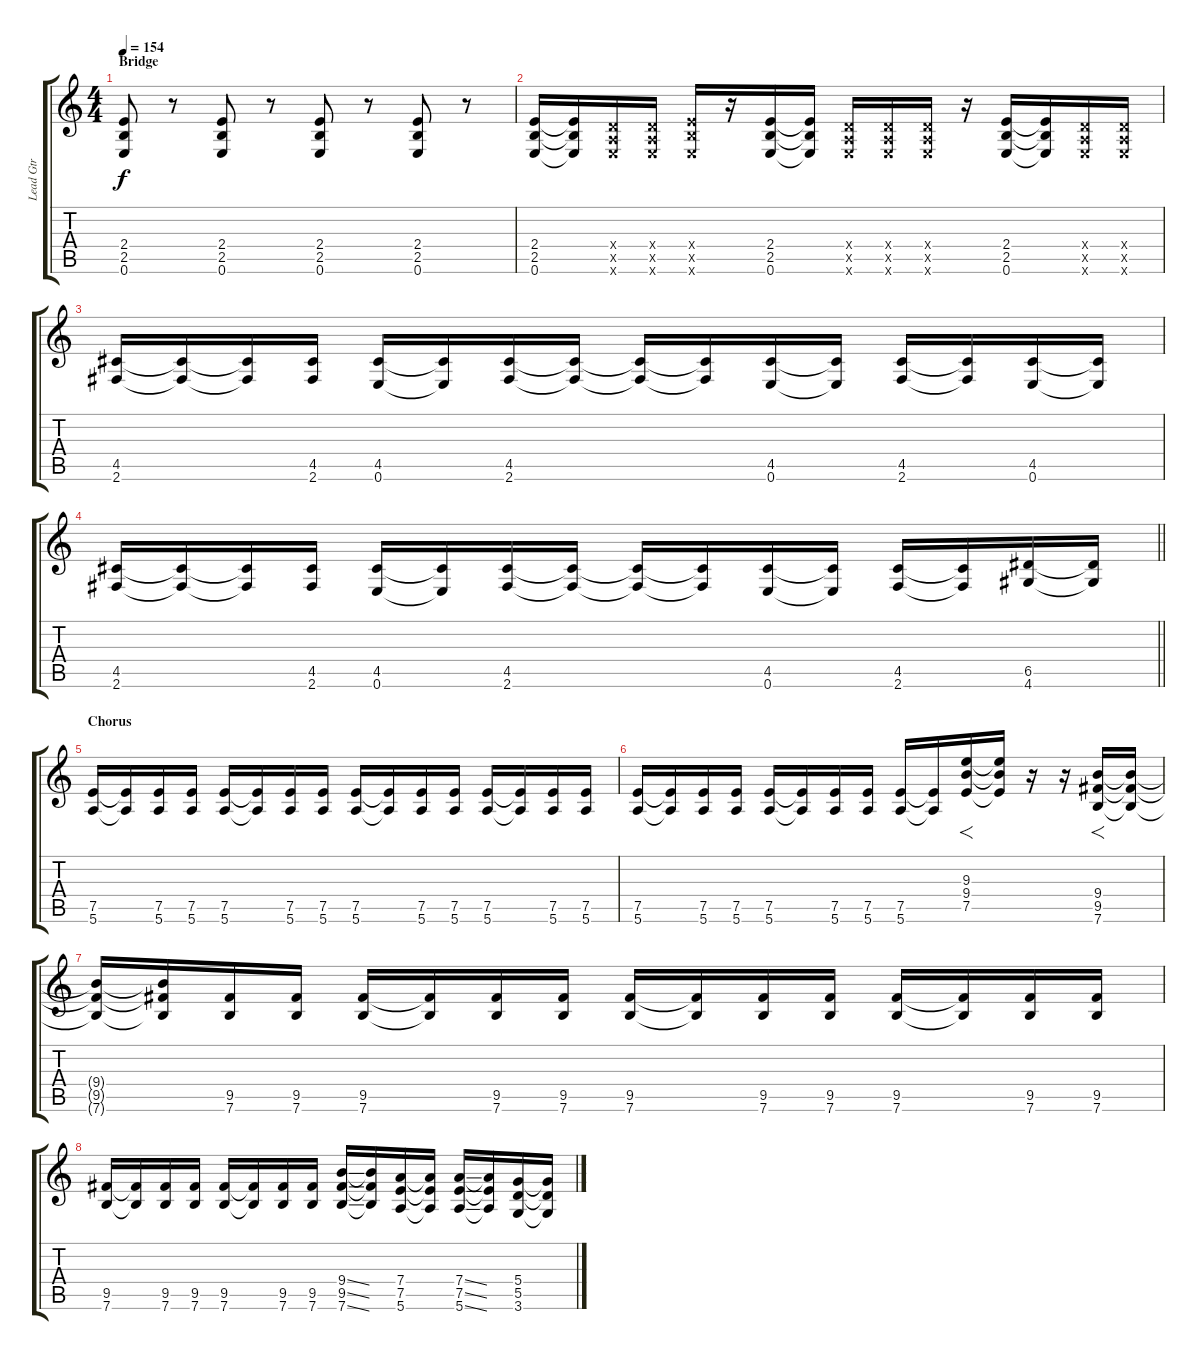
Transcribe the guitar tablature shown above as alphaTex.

\track ("Lead Gtr" "Lead Gtr") {instrument overdrivenguitar}
\staff {score tabs}
\tuning (E4 B3 G3 D3 A2 E2) {hide}
\ts (4 4)
\section ("" "Bridge")
\tempo 154
\clef g2
\ks c
(2.4 2.5 0.6).8{dy f} r.8 (2.4 2.5 0.6).8 r.8 (2.4 2.5 0.6).8 r.8 (2.4 2.5 0.6).8 r.8 |
(2.4 2.5 0.6).16 (2.4{t} 2.5{t} 0.6{t}).16 (0.4{x} 0.5{x} 0.6{x}).16 (0.4{x} 0.5{x} 0.6{x}).16 (2.4{x} 2.5{x} 0.6{x}).16 r.16 (2.4 2.5 0.6).16 (2.4{t} 2.5{t} 0.6{t}).16 (0.4{x} 0.5{x} 0.6{x}).16 (0.4{x} 0.5{x} 0.6{x}).16 (0.4{x} 0.5{x} 0.6{x}).16 r.16 (2.4 2.5 0.6).16 (2.4{t} 2.5{t} 0.6{t}).16 (0.4{x} 0.5{x} 0.6{x}).16 (0.4{x} 0.5{x} 0.6{x}).16 |
(4.5 2.6).16 (4.5{t} 2.6{t}).16 (4.5{t} 2.6{t}).16 (4.5 2.6).16 (4.5 0.6).16 (4.5{t} 0.6{t}).16 (4.5 2.6).16 (4.5{t} 2.6{t}).16 (4.5{t} 2.6{t}).16 (4.5{t} 2.6{t}).16 (4.5 0.6).16 (4.5{t} 0.6{t}).16 (4.5 2.6).16 (4.5{t} 2.6{t}).16 (4.5 0.6).16 (4.5{t} 0.6{t}).16 |
\barLineRight lightlight
(4.5 2.6).16 (4.5{t} 2.6{t}).16 (4.5{t} 2.6{t}).16 (4.5 2.6).16 (4.5 0.6).16 (4.5{t} 0.6{t}).16 (4.5 2.6).16 (4.5{t} 2.6{t}).16 (4.5{t} 2.6{t}).16 (4.5{t} 2.6{t}).16 (4.5 0.6).16 (4.5{t} 0.6{t}).16 (4.5 2.6).16 (4.5{t} 2.6{t}).16 (6.5 4.6).16 (6.5{t} 4.6{t}).16 |
\section ("" "Chorus")
(7.5 5.6).16 (7.5{t} 5.6{t}).16 (7.5 5.6).16 (7.5 5.6).16 (7.5 5.6).16 (7.5{t} 5.6{t}).16 (7.5 5.6).16 (7.5 5.6).16 (7.5 5.6).16 (7.5{t} 5.6{t}).16 (7.5 5.6).16 (7.5 5.6).16 (7.5 5.6).16 (7.5{t} 5.6{t}).16 (7.5 5.6).16 (7.5 5.6).16 |
(7.5 5.6).16 (7.5{t} 5.6{t}).16 (7.5 5.6).16 (7.5 5.6).16 (7.5 5.6).16 (7.5{t} 5.6{t}).16 (7.5 5.6).16 (7.5 5.6).16 (7.5 5.6).16 (7.5{t} 5.6{t}).16 (9.3 9.4 7.5).16{f} (9.3{t} 9.4{t} 7.5{t}).16 r.16 r.16 (9.4 9.5 7.6).16{f} (9.4{t} 9.5{t} 7.6{t}).16 |
(9.4{t} 9.5{t} 7.6{t}).16 (9.4{t} 9.5{t} 7.6{t}).16 (9.5 7.6).16 (9.5 7.6).16 (9.5 7.6).16 (9.5{t} 7.6{t}).16 (9.5 7.6).16 (9.5 7.6).16 (9.5 7.6).16 (9.5{t} 7.6{t}).16 (9.5 7.6).16 (9.5 7.6).16 (9.5 7.6).16 (9.5{t} 7.6{t}).16 (9.5 7.6).16 (9.5 7.6).16 |
(9.5 7.6).16 (9.5{t} 7.6{t}).16 (9.5 7.6).16 (9.5 7.6).16 (9.5 7.6).16 (9.5{t} 7.6{t}).16 (9.5 7.6).16 (9.5 7.6).16 (9.4{ss} 9.5{ss} 7.6{ss}).16 (9.4{t} 9.5{t} 7.6{t}).16 (7.4 7.5 5.6).16 (7.4{t} 7.5{t} 5.6{t}).16 (7.4{ss} 7.5{ss} 5.6{ss}).16 (7.4{t} 7.5{t} 5.6{t}).16 (5.4 5.5 3.6).16 (5.4{t} 5.5{t} 3.6{t}).16
